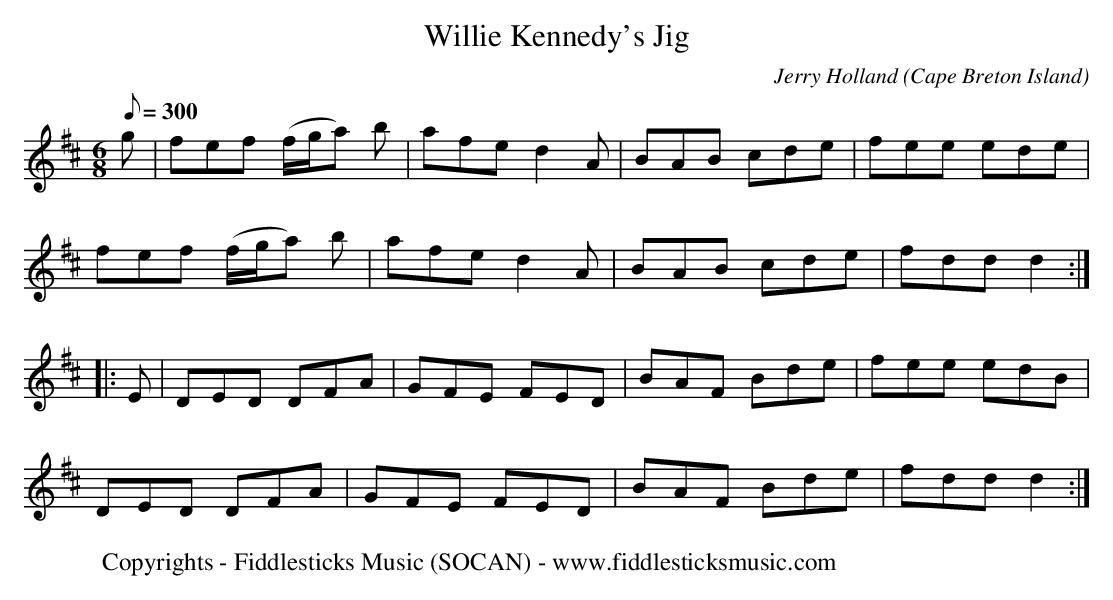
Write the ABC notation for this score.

X:1
T:Willie Kennedy's Jig
C:Jerry Holland
O:Cape Breton Island
L:1/8
Q:300
M:6/8
K:D
g|fef (f/g/a) b|afe d2 A|BAB cde|fee ede|
fef (f/g/a) b|afe d2 A|BAB cde|fdd d2:|
|:E|DED DFA|GFE FED|BAF Bde|fee edB|
DED DFA|GFE FED|BAF Bde|fdd d2:|
W:Copyrights - Fiddlesticks Music (SOCAN) - www.fiddlesticksmusic.com
